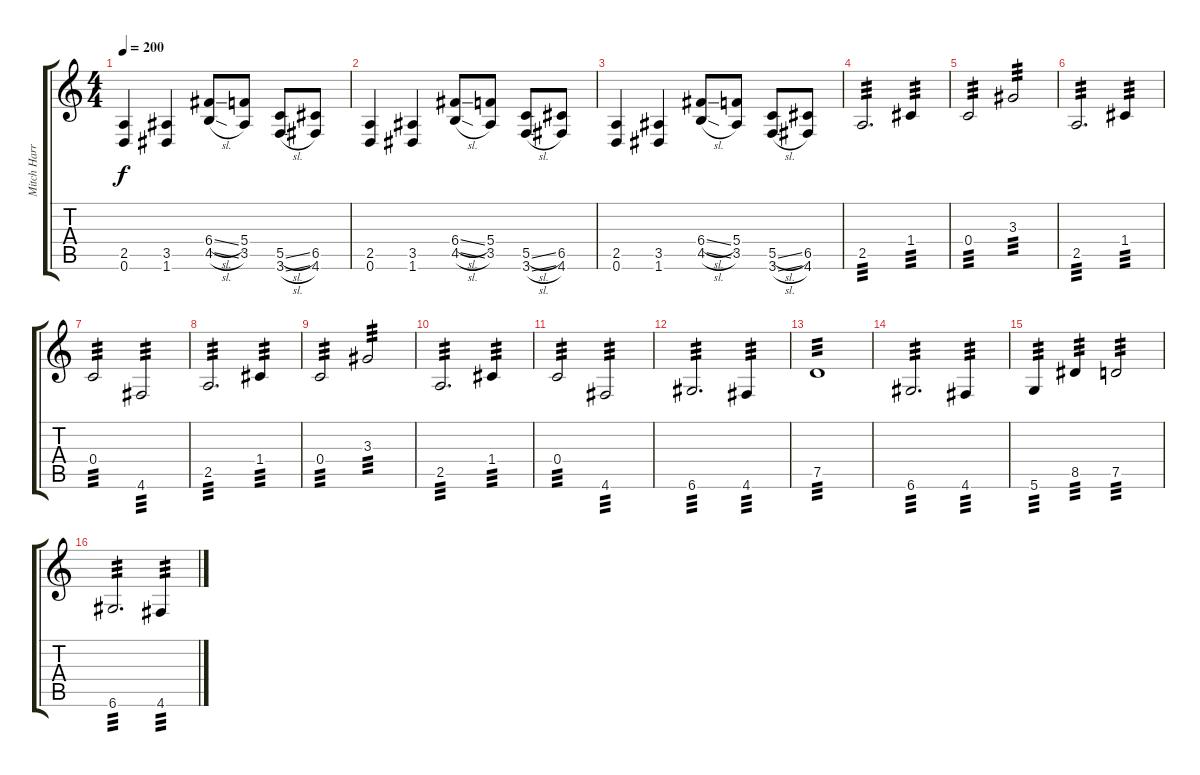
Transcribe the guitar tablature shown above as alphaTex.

\track ("Mitch Harris" "Mitch Harr") {instrument distortionguitar}
\staff {score tabs}
\tuning (D4 A3 F3 C3 G2 D2) {hide}
\ts (4 4)
\tempo 200
\clef g2
\ks c
(2.5 0.6).4{dy f} (3.5 1.6).4 (6.4{sl} 4.5{sl}).8 (5.4 3.5).8 (5.5{sl} 3.6{sl}).8 (6.5 4.6).8 |
(2.5 0.6).4 (3.5 1.6).4 (6.4{sl} 4.5{sl}).8 (5.4 3.5).8 (5.5{sl} 3.6{sl}).8 (6.5 4.6).8 |
(2.5 0.6).4 (3.5 1.6).4 (6.4{sl} 4.5{sl}).8 (5.4 3.5).8 (5.5{sl} 3.6{sl}).8 (6.5 4.6).8 |
2.5.2{d tp 3} 1.4.4{tp 3} |
0.4.2{tp 3} 3.3.2{tp 3} |
2.5.2{d tp 3} 1.4.4{tp 3} |
0.4.2{tp 3} 4.6.2{tp 3} |
2.5.2{d tp 3} 1.4.4{tp 3} |
0.4.2{tp 3} 3.3.2{tp 3} |
2.5.2{d tp 3} 1.4.4{tp 3} |
0.4.2{tp 3} 4.6.2{tp 3} |
6.6.2{d tp 3} 4.6.4{tp 3} |
7.5.1{tp 3} |
6.6.2{d tp 3} 4.6.4{tp 3} |
5.6.4{tp 3} 8.5.4{tp 3} 7.5.2{tp 3} |
6.6.2{d tp 3} 4.6.4{tp 3}
